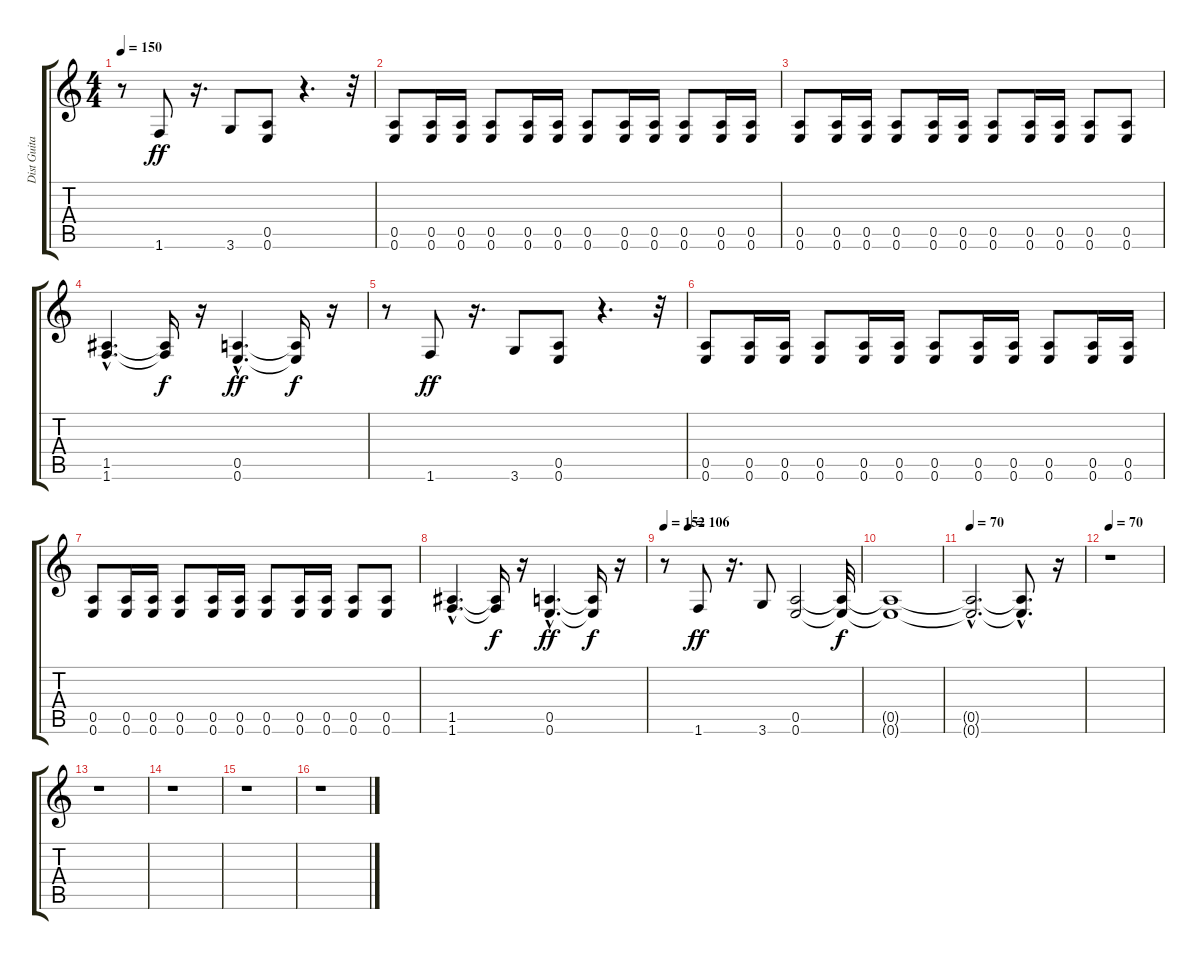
\track ("Dist Guitar II" "Dist Guita") {instrument distortionguitar}
\staff {score tabs}
\tuning (E4 B3 G3 D3 A2 E2) {hide}
\ts (4 4)
\tempo 150
\clef g2
\ks c
r.8{dy f} 1.6.8{dy ff} r.16{d} 3.6.8 (0.5 0.6).8 r.4{d} r.32 |
(0.5 0.6).8 (0.5 0.6).16 (0.5 0.6).16 (0.5 0.6).8 (0.5 0.6).16 (0.5 0.6).16 (0.5 0.6).8 (0.5 0.6).16 (0.5 0.6).16 (0.5 0.6).8 (0.5 0.6).16 (0.5 0.6).16 |
(0.5 0.6).8 (0.5 0.6).16 (0.5 0.6).16 (0.5 0.6).8 (0.5 0.6).16 (0.5 0.6).16 (0.5 0.6).8 (0.5 0.6).16 (0.5 0.6).16 (0.5 0.6).8 (0.5 0.6).8 |
(1.5{hac} 1.6{hac}).4{d} (1.5{t} 1.6{t}).16{dy f} r.16 (0.5{hac} 0.6{hac}).4{d dy ff} (0.5{t} 0.6{t}).16{dy f} r.16 |
r.8 1.6.8{dy ff} r.16{d} 3.6.8 (0.5 0.6).8 r.4{d} r.32 |
(0.5 0.6).8 (0.5 0.6).16 (0.5 0.6).16 (0.5 0.6).8 (0.5 0.6).16 (0.5 0.6).16 (0.5 0.6).8 (0.5 0.6).16 (0.5 0.6).16 (0.5 0.6).8 (0.5 0.6).16 (0.5 0.6).16 |
(0.5 0.6).8 (0.5 0.6).16 (0.5 0.6).16 (0.5 0.6).8 (0.5 0.6).16 (0.5 0.6).16 (0.5 0.6).8 (0.5 0.6).16 (0.5 0.6).16 (0.5 0.6).8 (0.5 0.6).8 |
(1.5{hac} 1.6{hac}).4{d} (1.5{t} 1.6{t}).16{dy f} r.16 (0.5{hac} 0.6{hac}).4{d dy ff} (0.5{t} 0.6{t}).16{dy f} r.16 |
\tempo 152
\tempo (106 0.125)
r.8 1.6.8{dy ff} r.16{d} 3.6.8 (0.5 0.6).2 (0.5{t} 0.6{t}).32{dy f} |
(0.5{t} 0.6{t}).1 |
\tempo 70
(0.5{hac t} 0.6{hac t}).2{d} (0.5{hac t} 0.6{hac t}).8{d} r.16 |
\tempo 70
r.1 |
r.1 |
r.1 |
r.1 |
r.1
